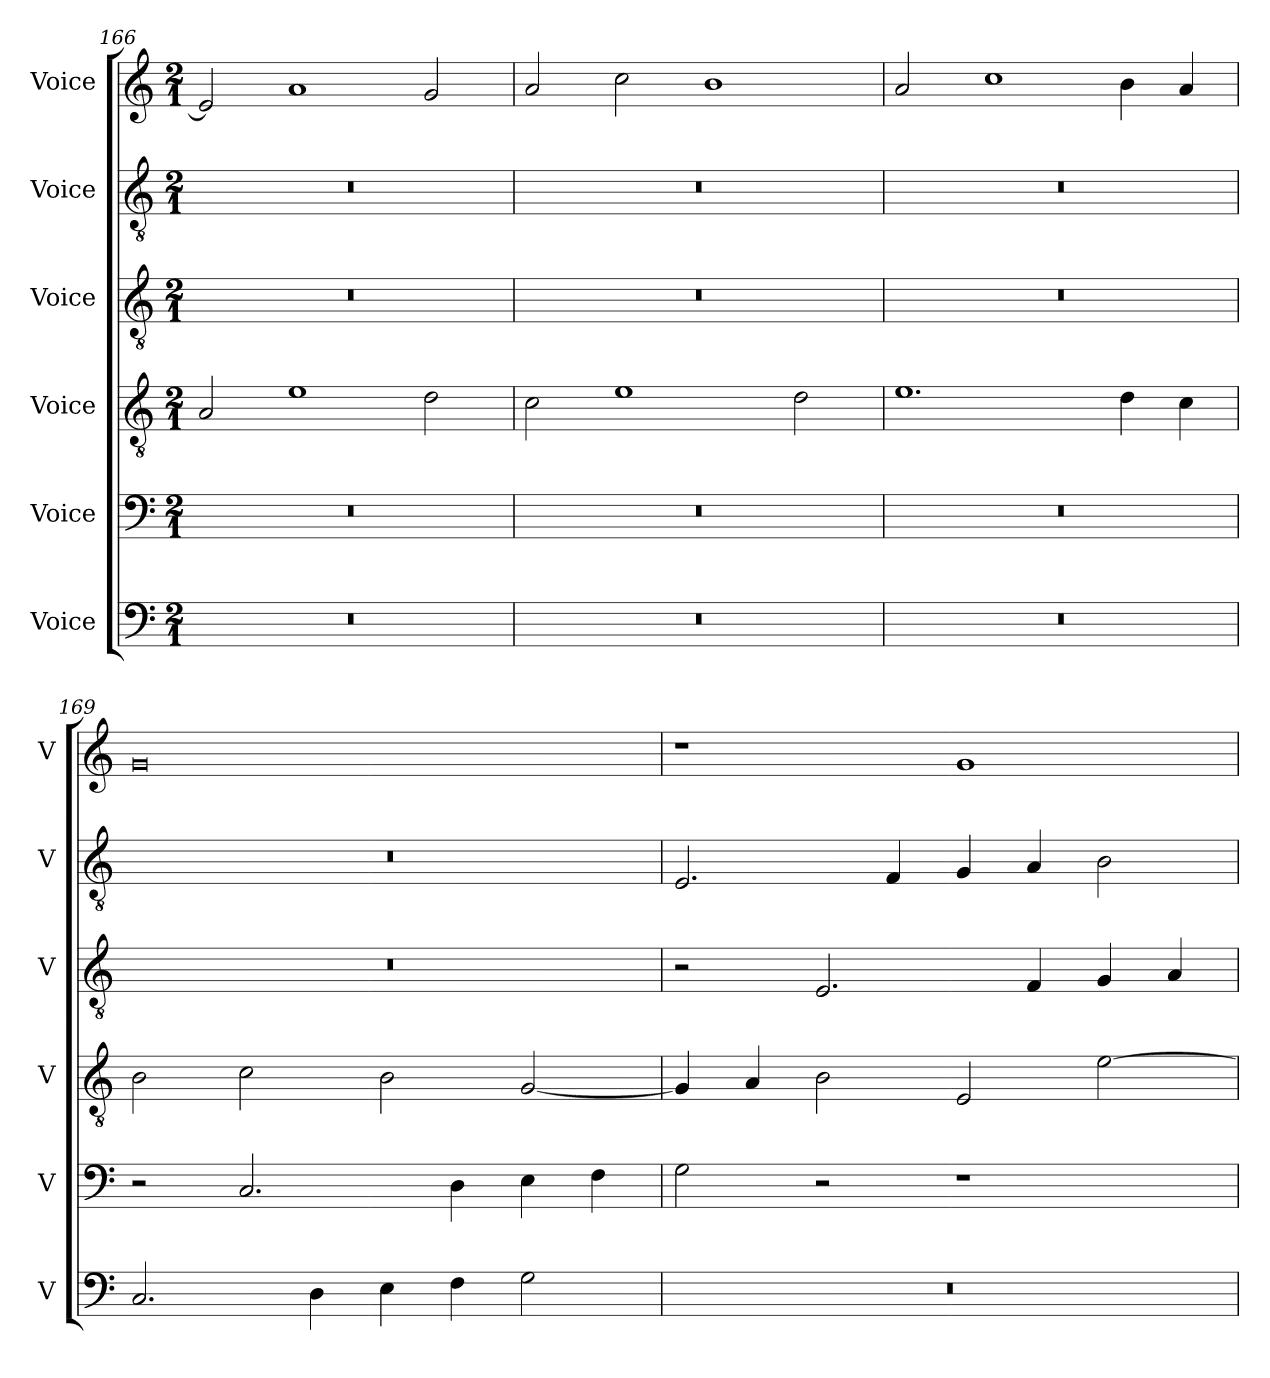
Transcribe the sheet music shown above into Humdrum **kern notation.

**kern	**kern	**kern	**kern	**kern	**kern
*part6	*part5	*part4	*part3	*part2	*part1
*staff6	*staff5	*staff4	*staff3	*staff2	*staff1
*I"Voice	*I"Voice	*I"Voice	*I"Voice	*I"Voice	*I"Voice
*I'V	*I'V	*I'V	*I'V	*I'V	*I'V
*clefF4	*clefF4	*clefGv2	*clefGv2	*clefGv2	*clefG2
*k[]	*k[]	*k[]	*k[]	*k[]	*k[]
*M2/1	*M2/1	*M2/1	*M2/1	*M2/1	*M2/1
=166	=166	=166	=166	=166	=166
0r	0r	2A/	0r	0r	2e/]
.	.	1e	.	.	1a
.	.	2d\	.	.	2g/
=167	=167	=167	=167	=167	=167
0r	0r	2c\	0r	0r	2a/
.	.	1e	.	.	2cc\
.	.	.	.	.	1b
.	.	2d\	.	.	.
=168	=168	=168	=168	=168	=168
0r	0r	1.e	0r	0r	2a/
.	.	.	.	.	1cc
.	.	4d\	.	.	4b\
.	.	4c\	.	.	4a/
=169	=169	=169	=169	=169	=169
2.C/	2r	2B\	0r	0r	0g
.	2.C/	2c\	.	.	.
4D\	.	.	.	.	.
4E\	.	2B\	.	.	.
4F\	4D\	.	.	.	.
2G\	4E\	[2G/	.	.	.
.	4F\	.	.	.	.
=170	=170	=170	=170	=170	=170
0r	2G\	4G/]	2r	2.E/	1r
.	.	4A/	.	.	.
.	2r	2B\	2.E/	.	.
.	.	.	.	4F/	.
.	1r	2E/	.	4G/	1g
.	.	.	4F/	4A/	.
.	.	[2e\	4G/	2B\	.
.	.	.	4A/	.	.
=	=	=	=	=	=
*-	*-	*-	*-	*-	*-
